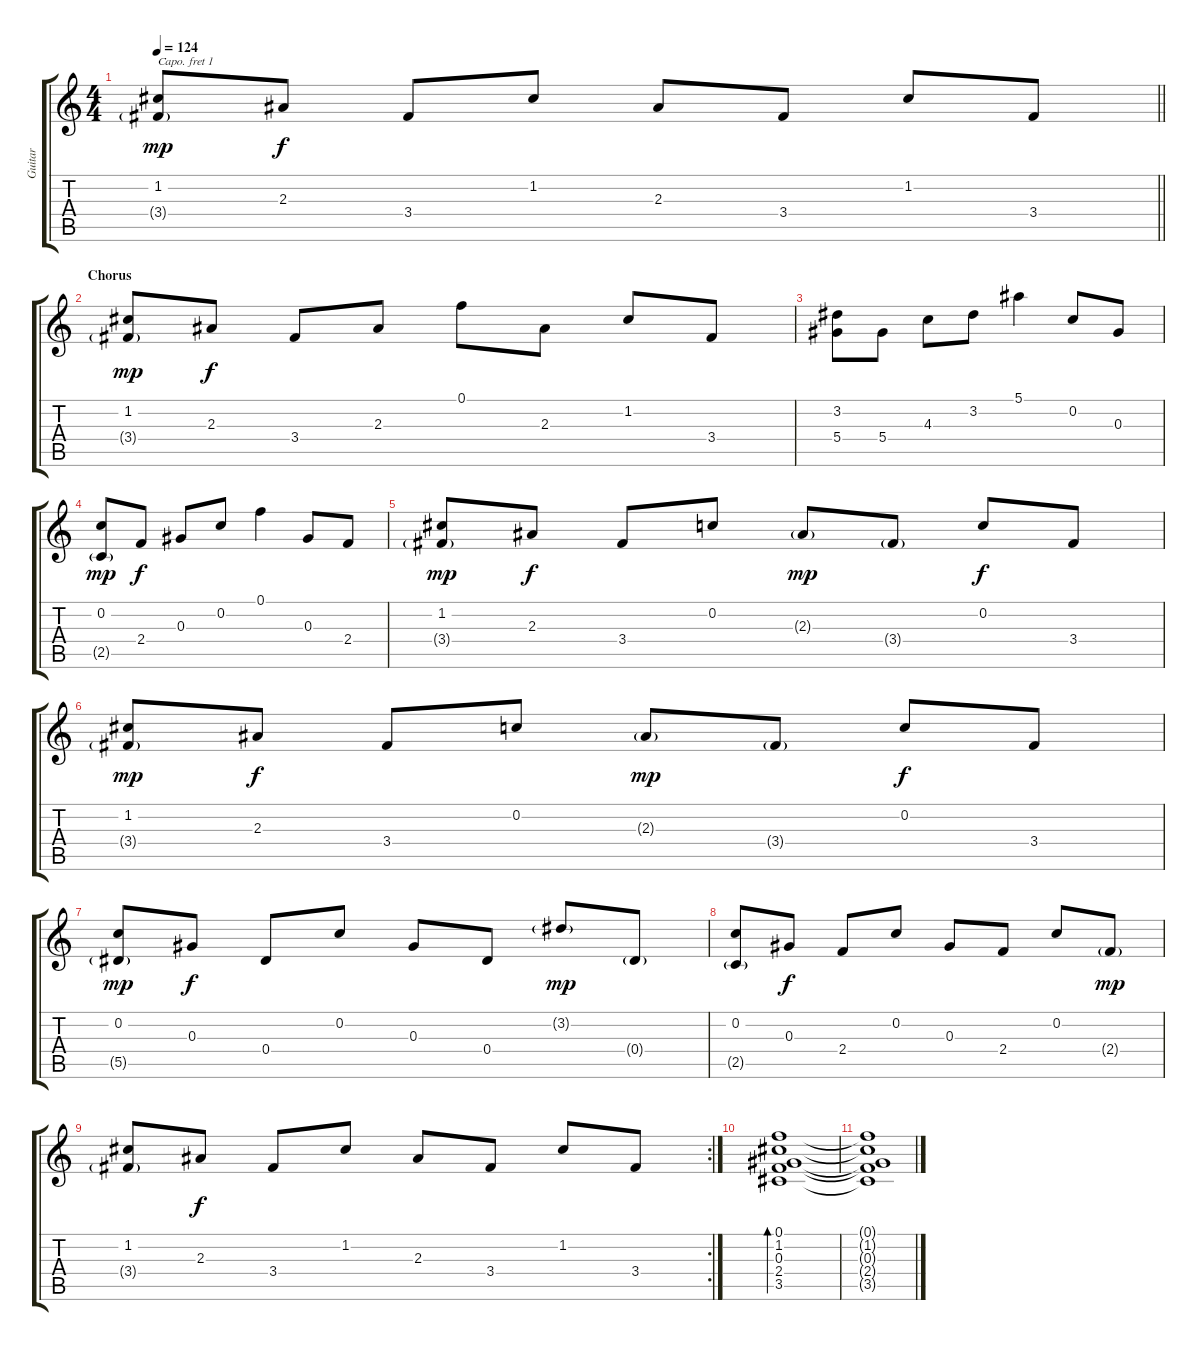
\track ("Guitar" "Guitar") {instrument acousticguitarsteel}
\staff {score tabs}
\capo 1
\tuning (E4 B3 G3 D3 A2 E2) {hide}
\ts (4 4)
\tempo 124
\clef g2
\barLineRight lightlight
\ks c
(1.2 3.4{g}).8{dy mp} 2.3.8{dy f} 3.4.8 1.2.8 2.3.8 3.4.8 1.2.8 3.4.8 |
\section ("" "Chorus")
(1.2 3.4{g}).8{dy mp} 2.3.8{dy f} 3.4.8 2.3.8 0.1.8 2.3.8 1.2.8 3.4.8 |
(3.2 5.4).8 5.4.8 4.3.8 3.2.8 5.1.4 0.2.8 0.3.8 |
(0.2 2.5{g}).8{dy mp} 2.4.8{dy f} 0.3.8 0.2.8 0.1.4 0.3.8 2.4.8 |
(1.2 3.4{g}).8{dy mp} 2.3.8{dy f} 3.4.8 0.2.8 2.3{g}.8{dy mp} 3.4{g}.8 0.2.8{dy f} 3.4.8 |
(1.2 3.4{g}).8{dy mp} 2.3.8{dy f} 3.4.8 0.2.8 2.3{g}.8{dy mp} 3.4{g}.8 0.2.8{dy f} 3.4.8 |
(0.2 5.5{g}).8{dy mp} 0.3.8{dy f} 0.4.8 0.2.8 0.3.8 0.4.8 3.2{g}.8{dy mp} 0.4{g}.8 |
(0.2 2.5{g}).8 0.3.8{dy f} 2.4.8 0.2.8 0.3.8 2.4.8 0.2.8 2.4{g}.8{dy mp} |
\rc 2
(1.2 3.4{g}).8 2.3.8{dy f} 3.4.8 1.2.8 2.3.8 3.4.8 1.2.8 3.4.8 |
(0.1 1.2 0.3 2.4 3.5).1{bd 120} |
(0.1{t} 1.2{t} 0.3{t} 2.4{t} 3.5{t}).1
